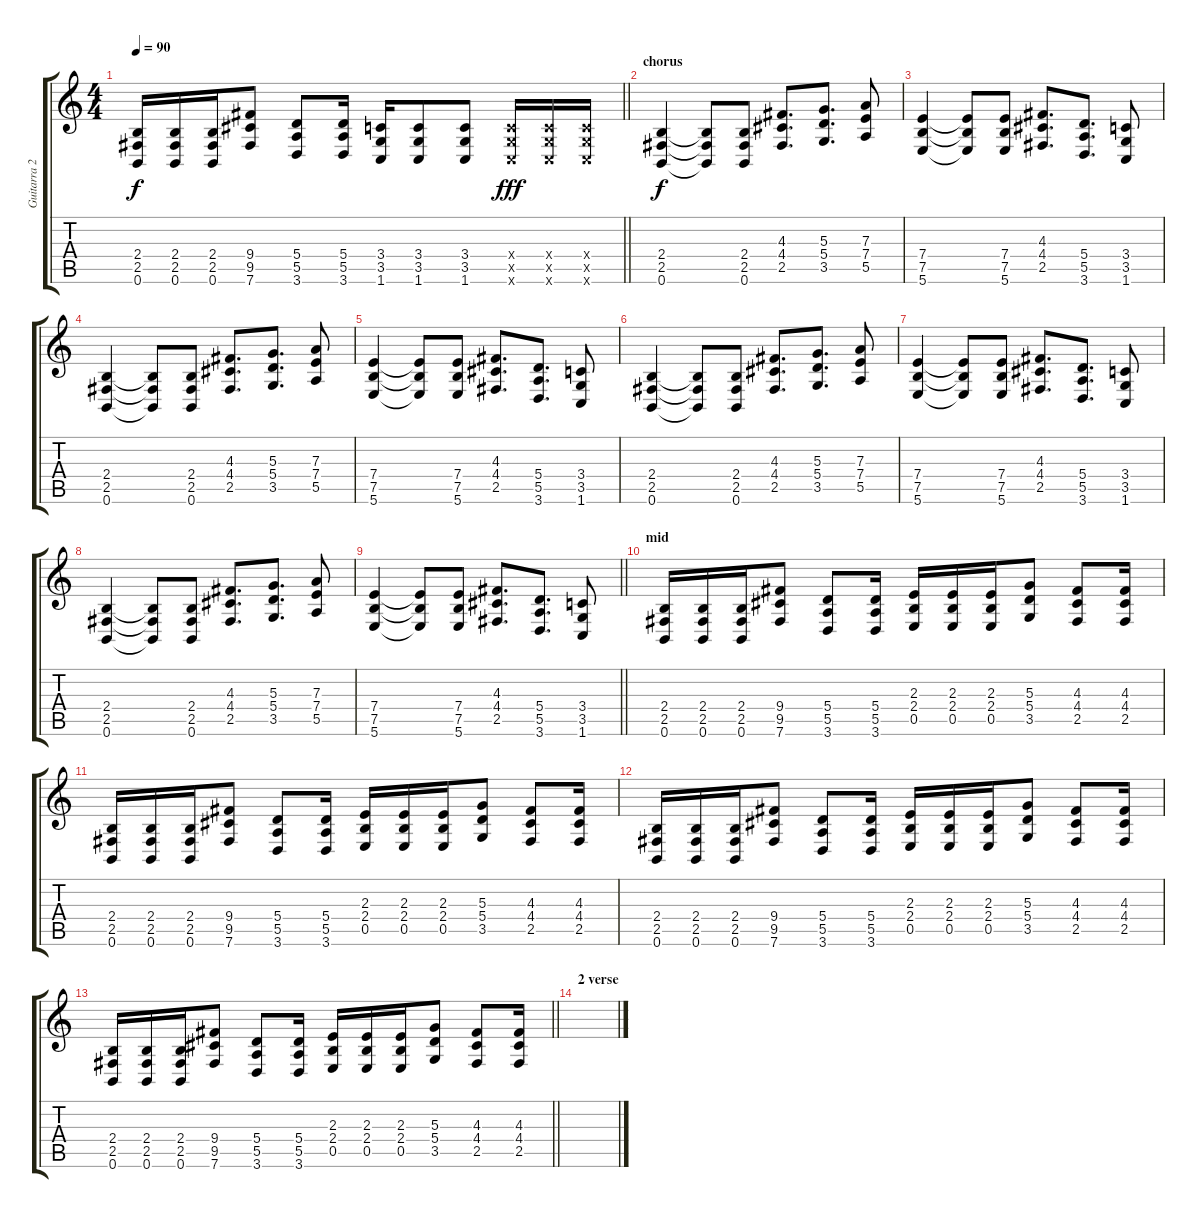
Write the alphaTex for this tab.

\track ("Guitarra 2" "Guitarra 2") {instrument distortionguitar}
\staff {score tabs}
\tuning (B3 Gb3 D3 A2 E2 B1) {hide}
\ts (4 4)
\tempo 90
\clef g2
\barLineRight lightlight
\ks c
(2.4 2.5 0.6).16{dy f} (2.4 2.5 0.6).16 (2.4 2.5 0.6).16 (9.4 9.5 7.6).8 (5.4 5.5 3.6).8 (5.4 5.5 3.6).16 (3.4 3.5 1.6).16 (3.4 3.5 1.6).8 (3.4 3.5 1.6).8 (3.4{x} 3.5{x} 1.6{x}).16{dy fff} (3.4{x} 3.5{x} 1.6{x}).16 (3.4{x} 3.5{x} 1.6{x}).16 |
\section ("" "chorus")
(2.4 2.5 0.6).4{dy f} (2.4{t} 2.5{t} 0.6{t}).8 (2.4 2.5 0.6).8 (4.3 4.4 2.5).8{d} (5.3 5.4 3.5).8{d} (7.3 7.4 5.5).8 |
(7.4 7.5 5.6).4 (7.4{t} 7.5{t} 5.6{t}).8 (7.4 7.5 5.6).8 (4.3 4.4 2.5).8{d} (5.4 5.5 3.6).8{d} (3.4 3.5 1.6).8 |
(2.4 2.5 0.6).4 (2.4{t} 2.5{t} 0.6{t}).8 (2.4 2.5 0.6).8 (4.3 4.4 2.5).8{d} (5.3 5.4 3.5).8{d} (7.3 7.4 5.5).8 |
(7.4 7.5 5.6).4 (7.4{t} 7.5{t} 5.6{t}).8 (7.4 7.5 5.6).8 (4.3 4.4 2.5).8{d} (5.4 5.5 3.6).8{d} (3.4 3.5 1.6).8 |
(2.4 2.5 0.6).4 (2.4{t} 2.5{t} 0.6{t}).8 (2.4 2.5 0.6).8 (4.3 4.4 2.5).8{d} (5.3 5.4 3.5).8{d} (7.3 7.4 5.5).8 |
(7.4 7.5 5.6).4 (7.4{t} 7.5{t} 5.6{t}).8 (7.4 7.5 5.6).8 (4.3 4.4 2.5).8{d} (5.4 5.5 3.6).8{d} (3.4 3.5 1.6).8 |
(2.4 2.5 0.6).4 (2.4{t} 2.5{t} 0.6{t}).8 (2.4 2.5 0.6).8 (4.3 4.4 2.5).8{d} (5.3 5.4 3.5).8{d} (7.3 7.4 5.5).8 |
\barLineRight lightlight
(7.4 7.5 5.6).4 (7.4{t} 7.5{t} 5.6{t}).8 (7.4 7.5 5.6).8 (4.3 4.4 2.5).8{d} (5.4 5.5 3.6).8{d} (3.4 3.5 1.6).8 |
\section ("" "mid")
(2.4 2.5 0.6).16 (2.4 2.5 0.6).16 (2.4 2.5 0.6).16 (9.4 9.5 7.6).8 (5.4 5.5 3.6).8 (5.4 5.5 3.6).16 (2.3 2.4 0.5).16 (2.3 2.4 0.5).16 (2.3 2.4 0.5).16 (5.3 5.4 3.5).8 (4.3 4.4 2.5).8 (4.3 4.4 2.5).16 |
(2.4 2.5 0.6).16 (2.4 2.5 0.6).16 (2.4 2.5 0.6).16 (9.4 9.5 7.6).8 (5.4 5.5 3.6).8 (5.4 5.5 3.6).16 (2.3 2.4 0.5).16 (2.3 2.4 0.5).16 (2.3 2.4 0.5).16 (5.3 5.4 3.5).8 (4.3 4.4 2.5).8 (4.3 4.4 2.5).16 |
(2.4 2.5 0.6).16 (2.4 2.5 0.6).16 (2.4 2.5 0.6).16 (9.4 9.5 7.6).8 (5.4 5.5 3.6).8 (5.4 5.5 3.6).16 (2.3 2.4 0.5).16 (2.3 2.4 0.5).16 (2.3 2.4 0.5).16 (5.3 5.4 3.5).8 (4.3 4.4 2.5).8 (4.3 4.4 2.5).16 |
\barLineRight lightlight
(2.4 2.5 0.6).16 (2.4 2.5 0.6).16 (2.4 2.5 0.6).16 (9.4 9.5 7.6).8 (5.4 5.5 3.6).8 (5.4 5.5 3.6).16 (2.3 2.4 0.5).16 (2.3 2.4 0.5).16 (2.3 2.4 0.5).16 (5.3 5.4 3.5).8 (4.3 4.4 2.5).8 (4.3 4.4 2.5).16 |
\section ("" "2 verse")
